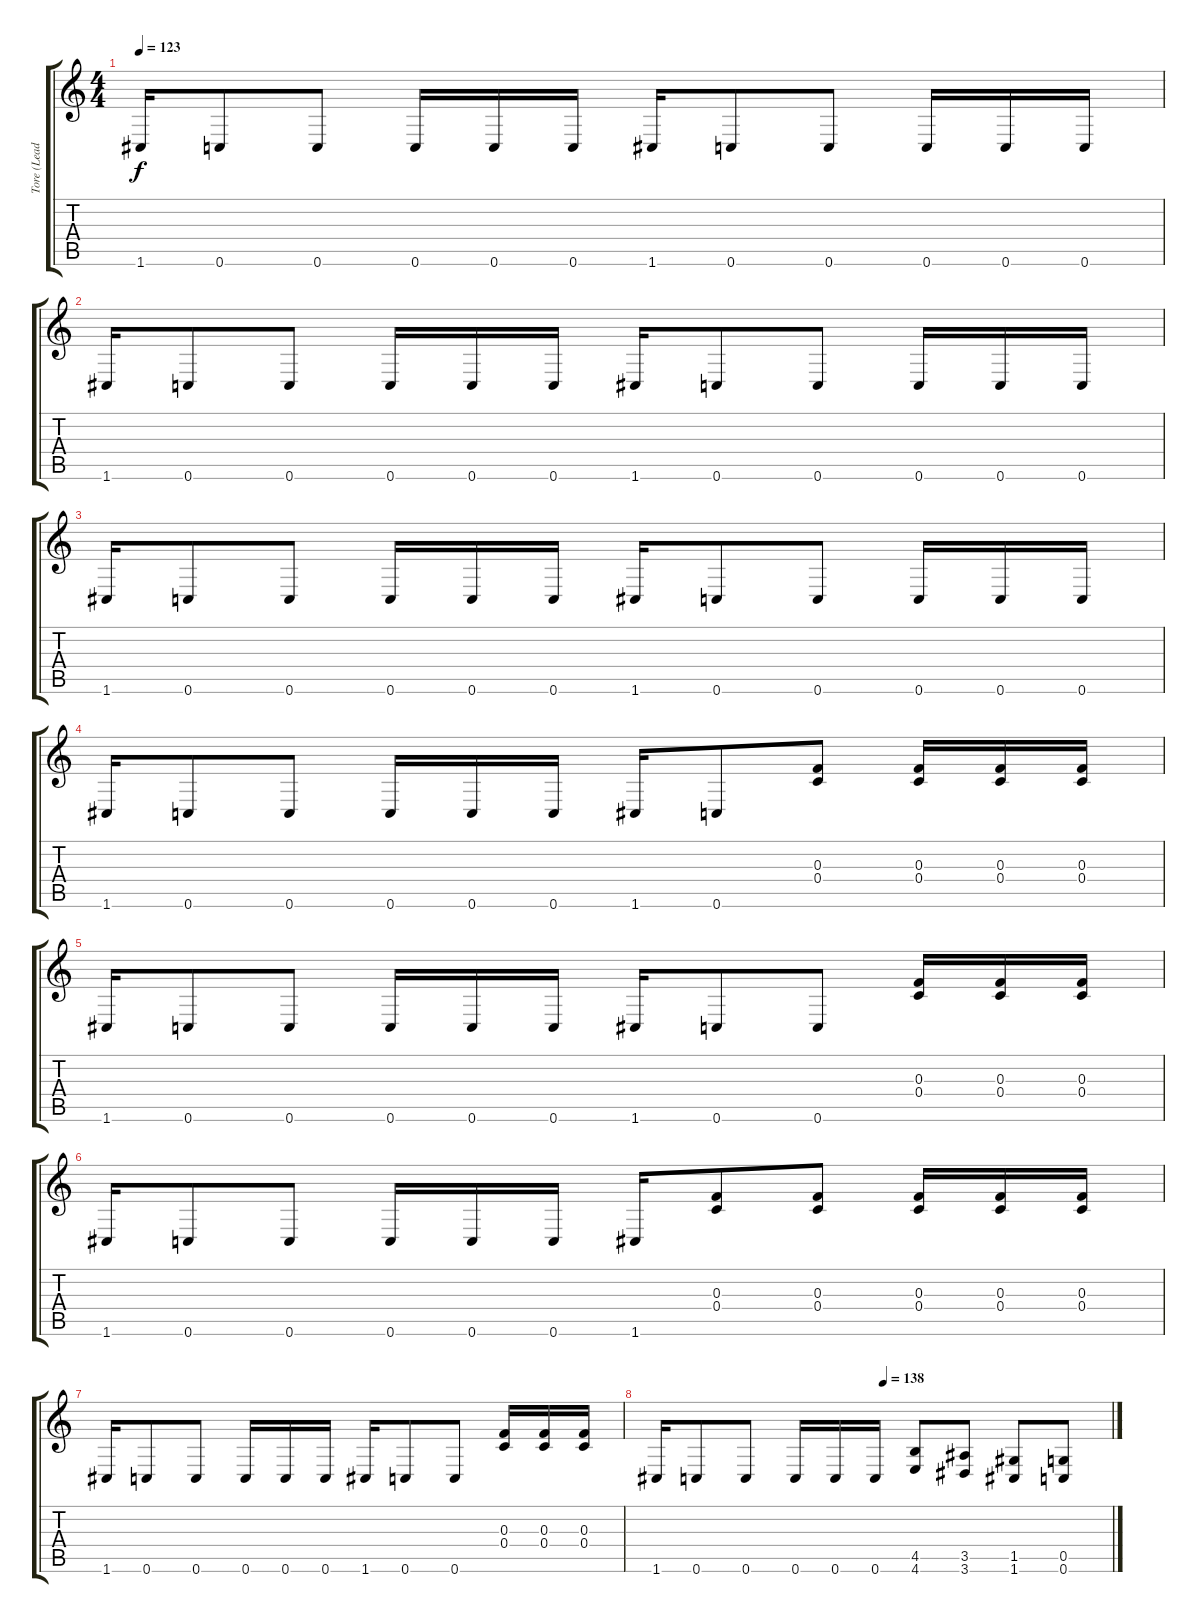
\track ("Tore (Lead Guitar) " "Tore (Lead") {instrument distortionguitar}
\staff {score tabs}
\tuning (D4 A3 F3 C3 G2 C2) {hide}
\ts (4 4)
\tempo 123
\clef g2
\ks c
1.6.16{dy f} 0.6.8 0.6.8 0.6.16 0.6.16 0.6.16 1.6.16 0.6.8 0.6.8 0.6.16 0.6.16 0.6.16 |
1.6.16 0.6.8 0.6.8 0.6.16 0.6.16 0.6.16 1.6.16 0.6.8 0.6.8 0.6.16 0.6.16 0.6.16 |
1.6.16 0.6.8 0.6.8 0.6.16 0.6.16 0.6.16 1.6.16 0.6.8 0.6.8 0.6.16 0.6.16 0.6.16 |
1.6.16 0.6.8 0.6.8 0.6.16 0.6.16 0.6.16 1.6.16 0.6.8 (0.3 0.4).8 (0.3 0.4).16 (0.3 0.4).16 (0.3 0.4).16 |
1.6.16 0.6.8 0.6.8 0.6.16 0.6.16 0.6.16 1.6.16 0.6.8 0.6.8 (0.3 0.4).16 (0.3 0.4).16 (0.3 0.4).16 |
1.6.16 0.6.8 0.6.8 0.6.16 0.6.16 0.6.16 1.6.16 (0.3 0.4).8 (0.3 0.4).8 (0.3 0.4).16 (0.3 0.4).16 (0.3 0.4).16 |
1.6.16 0.6.8 0.6.8 0.6.16 0.6.16 0.6.16 1.6.16 0.6.8 0.6.8 (0.3 0.4).16 (0.3 0.4).16 (0.3 0.4).16 |
\tempo (138 0.5)
1.6.16 0.6.8 0.6.8 0.6.16 0.6.16 0.6.16 (4.5 4.6).8 (3.5 3.6).8 (1.5 1.6).8 (0.5 0.6).8
